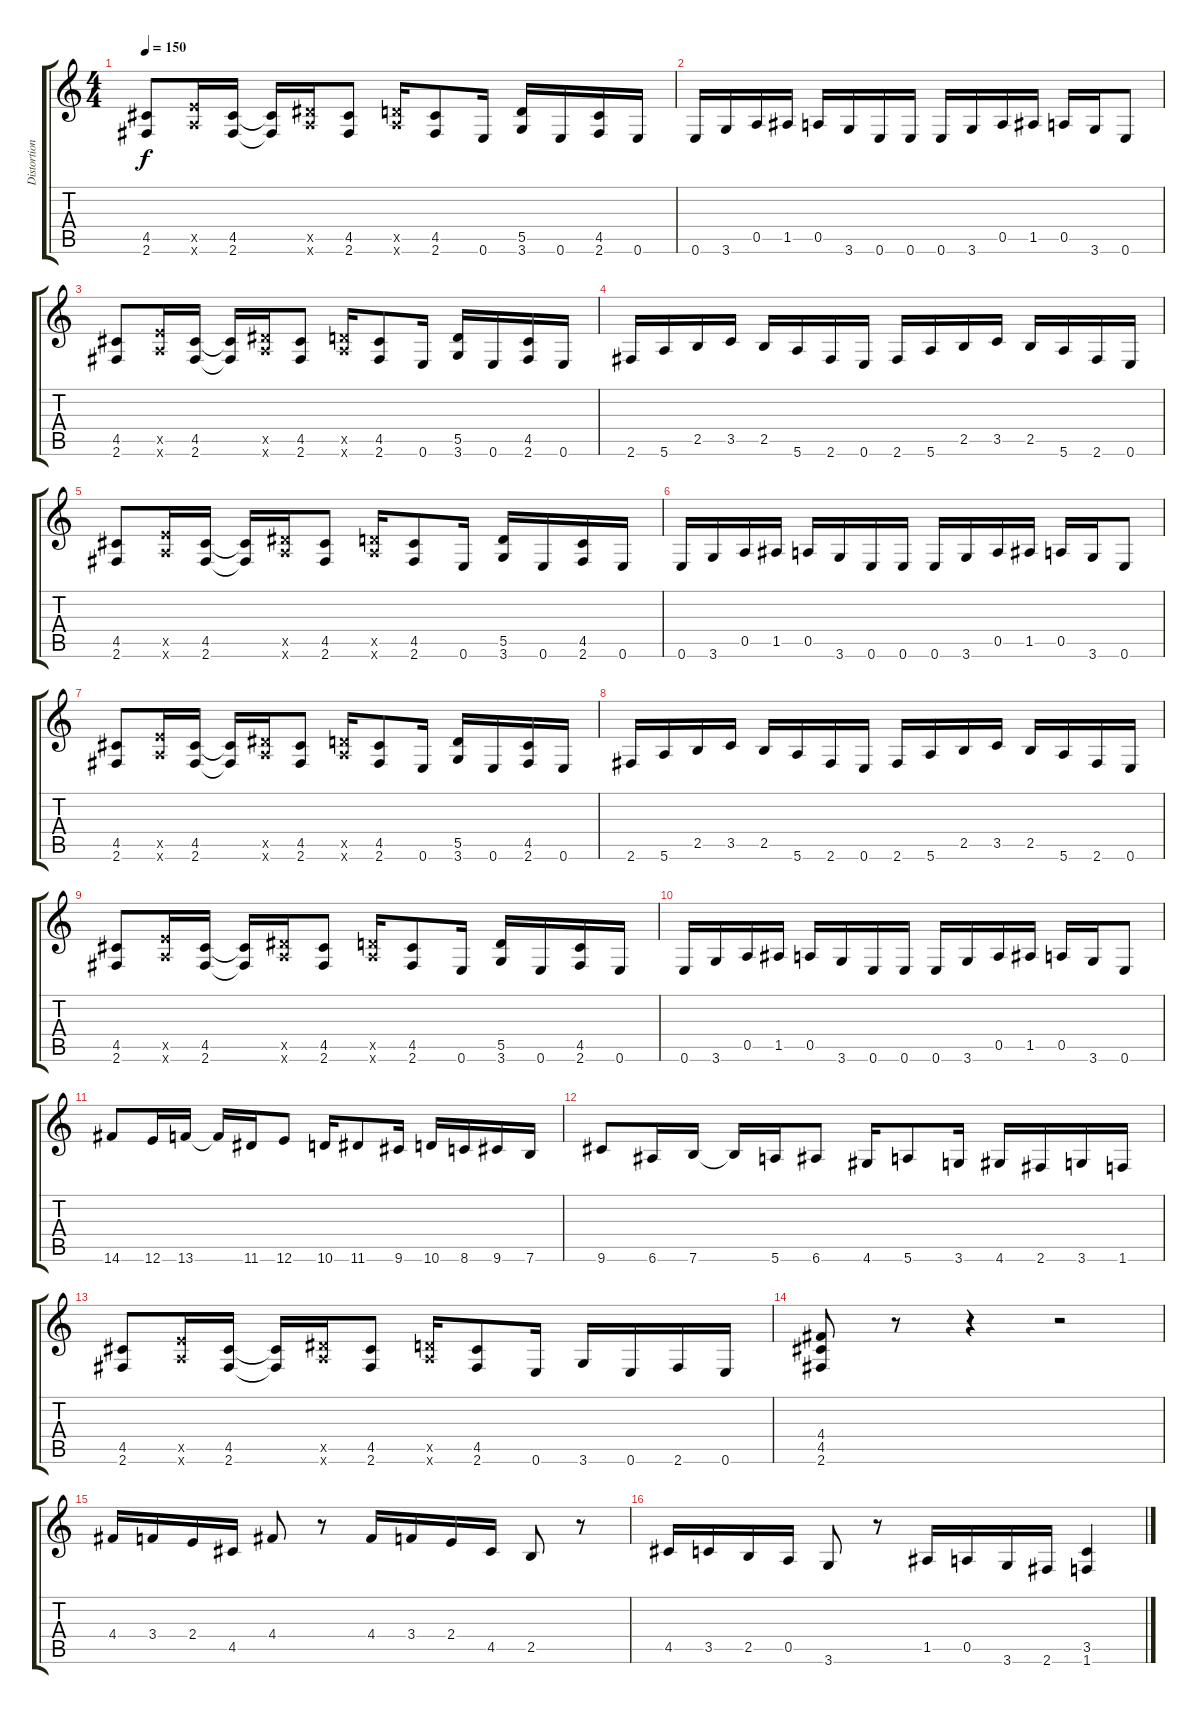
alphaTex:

\track ("Distortion Guitar" "Distortion") {instrument distortionguitar}
\staff {score tabs}
\tuning (E4 B3 G3 D3 A2 E2) {hide}
\ts (4 4)
\tempo 150
\clef g2
\ks c
(4.5 2.6).8{dy f} (0.5{x} 12.6{x}).16 (4.5 2.6).16 (4.5{t} 2.6{t}).16 (0.5{x} 11.6{x}).16 (4.5 2.6).8 (0.5{x} 10.6{x}).16 (4.5 2.6).8 0.6.16 (5.5 3.6).16 0.6.16 (4.5 2.6).16 0.6.16 |
0.6.16 3.6.16 0.5.16 1.5.16 0.5.16 3.6.16 0.6.16 0.6.16 0.6.16 3.6.16 0.5.16 1.5.16 0.5.16 3.6.16 0.6.8 |
(4.5 2.6).8 (0.5{x} 12.6{x}).16 (4.5 2.6).16 (4.5{t} 2.6{t}).16 (0.5{x} 11.6{x}).16 (4.5 2.6).8 (0.5{x} 10.6{x}).16 (4.5 2.6).8 0.6.16 (5.5 3.6).16 0.6.16 (4.5 2.6).16 0.6.16 |
2.6.16 5.6.16 2.5.16 3.5.16 2.5.16 5.6.16 2.6.16 0.6.16 2.6.16 5.6.16 2.5.16 3.5.16 2.5.16 5.6.16 2.6.16 0.6.16 |
(4.5 2.6).8 (0.5{x} 12.6{x}).16 (4.5 2.6).16 (4.5{t} 2.6{t}).16 (0.5{x} 11.6{x}).16 (4.5 2.6).8 (0.5{x} 10.6{x}).16 (4.5 2.6).8 0.6.16 (5.5 3.6).16 0.6.16 (4.5 2.6).16 0.6.16 |
0.6.16 3.6.16 0.5.16 1.5.16 0.5.16 3.6.16 0.6.16 0.6.16 0.6.16 3.6.16 0.5.16 1.5.16 0.5.16 3.6.16 0.6.8 |
(4.5 2.6).8 (0.5{x} 12.6{x}).16 (4.5 2.6).16 (4.5{t} 2.6{t}).16 (0.5{x} 11.6{x}).16 (4.5 2.6).8 (0.5{x} 10.6{x}).16 (4.5 2.6).8 0.6.16 (5.5 3.6).16 0.6.16 (4.5 2.6).16 0.6.16 |
2.6.16 5.6.16 2.5.16 3.5.16 2.5.16 5.6.16 2.6.16 0.6.16 2.6.16 5.6.16 2.5.16 3.5.16 2.5.16 5.6.16 2.6.16 0.6.16 |
(4.5 2.6).8 (0.5{x} 12.6{x}).16 (4.5 2.6).16 (4.5{t} 2.6{t}).16 (0.5{x} 11.6{x}).16 (4.5 2.6).8 (0.5{x} 10.6{x}).16 (4.5 2.6).8 0.6.16 (5.5 3.6).16 0.6.16 (4.5 2.6).16 0.6.16 |
0.6.16 3.6.16 0.5.16 1.5.16 0.5.16 3.6.16 0.6.16 0.6.16 0.6.16 3.6.16 0.5.16 1.5.16 0.5.16 3.6.16 0.6.8 |
14.6.8 12.6.16 13.6.16 13.6{t}.16 11.6.16 12.6.8 10.6.16 11.6.8 9.6.16 10.6.16 8.6.16 9.6.16 7.6.16 |
9.6.8 6.6.16 7.6.16 7.6{t}.16 5.6.16 6.6.8 4.6.16 5.6.8 3.6.16 4.6.16 2.6.16 3.6.16 1.6.16 |
(4.5 2.6).8 (0.5{x} 12.6{x}).16 (4.5 2.6).16 (4.5{t} 2.6{t}).16 (0.5{x} 11.6{x}).16 (4.5 2.6).8 (0.5{x} 10.6{x}).16 (4.5 2.6).8 0.6.16 3.6.16 0.6.16 2.6.16 0.6.16 |
(4.4 4.5 2.6).8 r.8 r.4 r.2 |
4.4.16 3.4.16 2.4.16 4.5.16 4.4.8 r.8 4.4.16 3.4.16 2.4.16 4.5.16 2.5.8 r.8 |
4.5.16 3.5.16 2.5.16 0.5.16 3.6.8 r.8 1.5.16 0.5.16 3.6.16 2.6.16 (3.5 1.6).4
